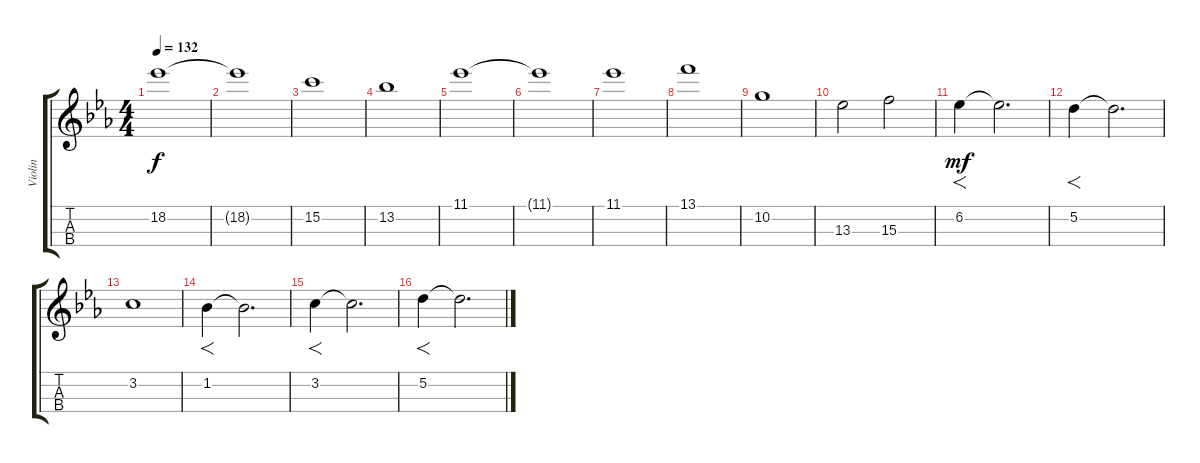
\track ("Violin" "Violin") {instrument violin}
\staff {score tabs}
\tuning (E5 A4 D4 G3) {hide}
\ts (4 4)
\tempo 132
\clef g2
\ks eb
18.2.1{dy f} |
18.2{t}.1 |
15.2.1 |
13.2.1 |
11.1.1 |
11.1{t}.1 |
11.1.1 |
13.1.1 |
10.2.1 |
13.3.2 15.3.2 |
6.2.4{f dy mf} 6.2{t}.2{d} |
5.2.4{f} 5.2{t}.2{d} |
3.2.1 |
1.2.4{f} 1.2{t}.2{d} |
3.2.4{f} 3.2{t}.2{d} |
5.2.4{f} 5.2{t}.2{d}
